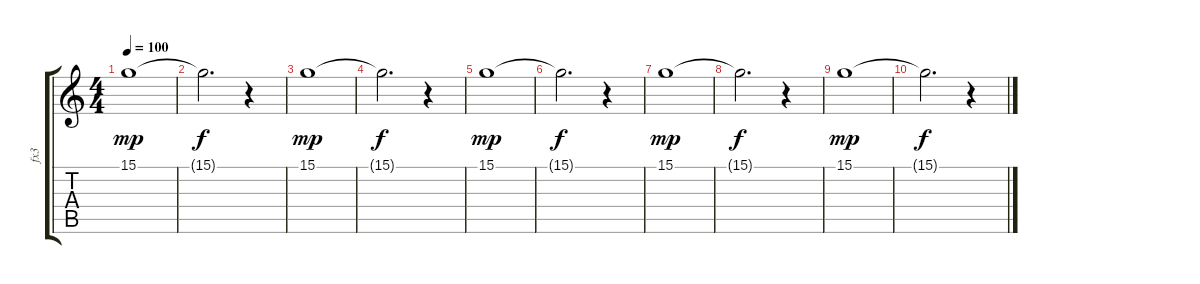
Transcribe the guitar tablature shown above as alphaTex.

\track ("fx3" "fx3") {instrument pad2warm}
\staff {score tabs}
\tuning (E4 B3 G3 D3 A2 E2) {hide}
\ts (4 4)
\tempo 100
\clef g2
\ks c
15.1.1{dy mp} |
15.1{t}.2{d dy f} r.4 |
15.1.1{dy mp} |
15.1{t}.2{d dy f} r.4 |
15.1.1{dy mp volume 10} |
15.1{t}.2{d dy f} r.4 |
15.1.1{dy mp volume 7} |
15.1{t}.2{d dy f} r.4 |
15.1.1{dy mp volume 4} |
15.1{t}.2{d dy f} r.4
